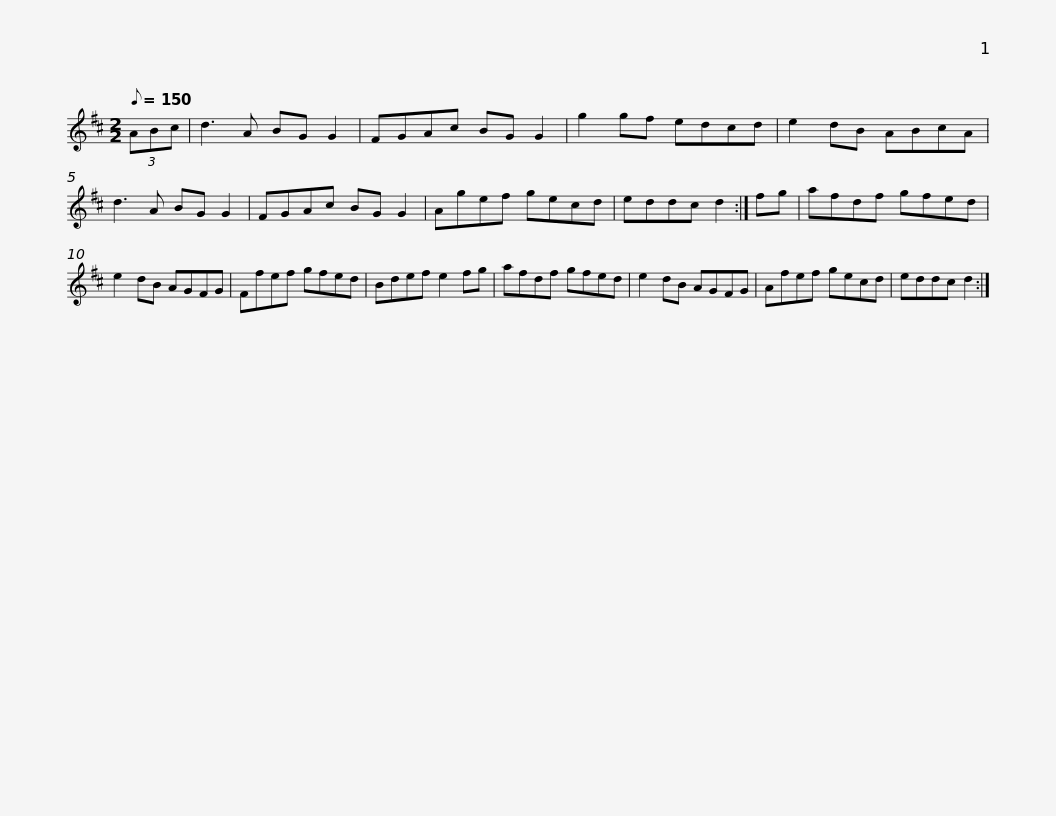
X:1
L:1/8
Q:1/8=150
M:2/2
I:linebreak $
K:D
V:1 treble
V:1
 (3ABc | d3 A BG G2 | FGAc BG G2 | g2 gf edcd | e2 dB ABcA | %5
 d3 A BG G2 | FGAc BG G2 |$ Agef gecd | eddc d2 :| fg | %10
 afdf gfed | e2 dB AGFG | Ffef gfed |$ Bdef e2 fg | afdf gfed | %15
 e2 dB AGFG | Afef gecd | eddc d2 :| %18
